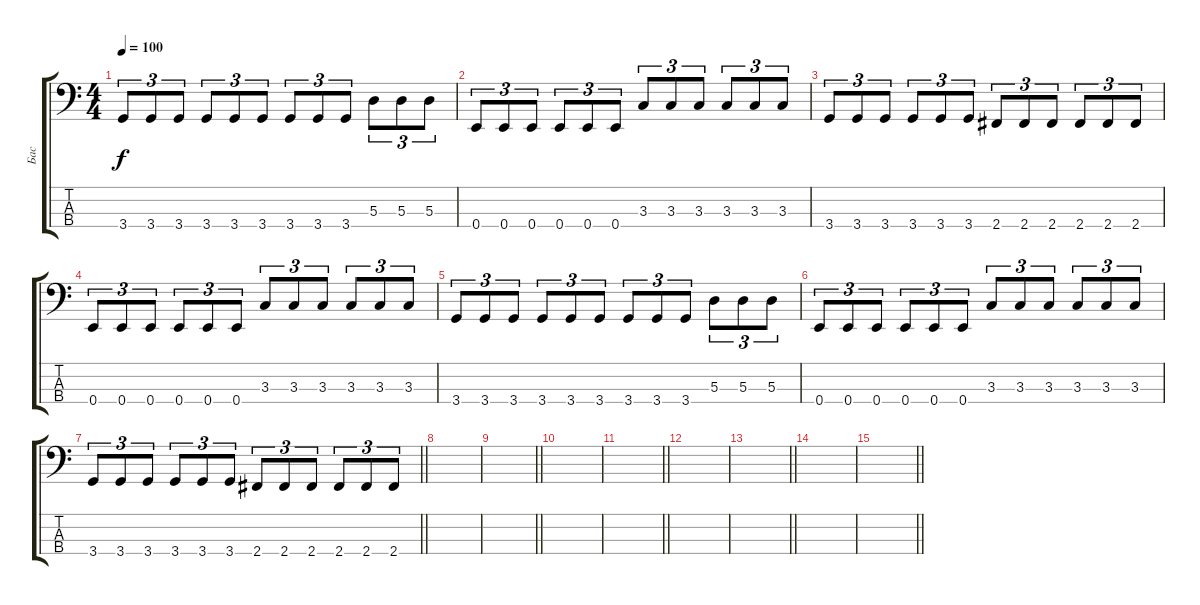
\track ("Бас" "Бас") {instrument slapbass1}
\staff {score tabs}
\tuning (G2 D2 A1 E1) {hide}
\ts (4 4)
\tempo 100
\clef f4
\ks c
3.4.8{tu (3 2) dy f} 3.4.8{tu (3 2)} 3.4.8{tu (3 2)} 3.4.8{tu (3 2)} 3.4.8{tu (3 2)} 3.4.8{tu (3 2)} 3.4.8{tu (3 2)} 3.4.8{tu (3 2)} 3.4.8{tu (3 2)} 5.3.8{tu (3 2)} 5.3.8{tu (3 2)} 5.3.8{tu (3 2)} |
0.4.8{tu (3 2)} 0.4.8{tu (3 2)} 0.4.8{tu (3 2)} 0.4.8{tu (3 2)} 0.4.8{tu (3 2)} 0.4.8{tu (3 2)} 3.3.8{tu (3 2)} 3.3.8{tu (3 2)} 3.3.8{tu (3 2)} 3.3.8{tu (3 2)} 3.3.8{tu (3 2)} 3.3.8{tu (3 2)} |
3.4.8{tu (3 2)} 3.4.8{tu (3 2)} 3.4.8{tu (3 2)} 3.4.8{tu (3 2)} 3.4.8{tu (3 2)} 3.4.8{tu (3 2)} 2.4.8{tu (3 2)} 2.4.8{tu (3 2)} 2.4.8{tu (3 2)} 2.4.8{tu (3 2)} 2.4.8{tu (3 2)} 2.4.8{tu (3 2)} |
0.4.8{tu (3 2)} 0.4.8{tu (3 2)} 0.4.8{tu (3 2)} 0.4.8{tu (3 2)} 0.4.8{tu (3 2)} 0.4.8{tu (3 2)} 3.3.8{tu (3 2)} 3.3.8{tu (3 2)} 3.3.8{tu (3 2)} 3.3.8{tu (3 2)} 3.3.8{tu (3 2)} 3.3.8{tu (3 2)} |
3.4.8{tu (3 2)} 3.4.8{tu (3 2)} 3.4.8{tu (3 2)} 3.4.8{tu (3 2)} 3.4.8{tu (3 2)} 3.4.8{tu (3 2)} 3.4.8{tu (3 2)} 3.4.8{tu (3 2)} 3.4.8{tu (3 2)} 5.3.8{tu (3 2)} 5.3.8{tu (3 2)} 5.3.8{tu (3 2)} |
0.4.8{tu (3 2)} 0.4.8{tu (3 2)} 0.4.8{tu (3 2)} 0.4.8{tu (3 2)} 0.4.8{tu (3 2)} 0.4.8{tu (3 2)} 3.3.8{tu (3 2)} 3.3.8{tu (3 2)} 3.3.8{tu (3 2)} 3.3.8{tu (3 2)} 3.3.8{tu (3 2)} 3.3.8{tu (3 2)} |
\barLineRight lightlight
3.4.8{tu (3 2)} 3.4.8{tu (3 2)} 3.4.8{tu (3 2)} 3.4.8{tu (3 2)} 3.4.8{tu (3 2)} 3.4.8{tu (3 2)} 2.4.8{tu (3 2)} 2.4.8{tu (3 2)} 2.4.8{tu (3 2)} 2.4.8{tu (3 2)} 2.4.8{tu (3 2)} 2.4.8{tu (3 2)} |
|
\barLineRight lightlight
|
|
\barLineRight lightlight
|
|
\barLineRight lightlight
|
|
\barLineRight lightlight
